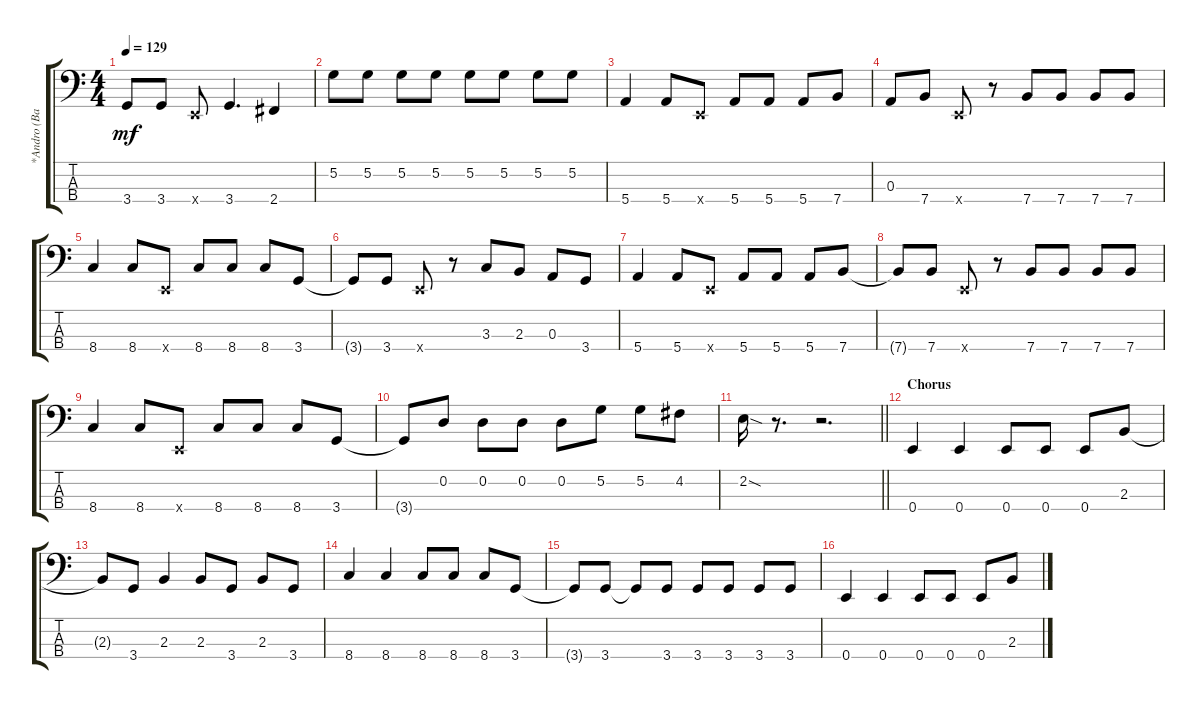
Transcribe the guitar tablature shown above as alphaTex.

\track ("*Andro (Bass)" "*Andro (Ba") {instrument electricbassfinger}
\staff {score tabs}
\tuning (G2 D2 A1 E1) {hide}
\ts (4 4)
\tempo 129
\clef f4
\ks c
3.4.8{dy mf} 3.4.8 0.4{x}.8 3.4.4{d} 2.4.4 |
5.2.8 5.2.8 5.2.8 5.2.8 5.2.8 5.2.8 5.2.8 5.2.8 |
5.4.4 5.4.8 0.4{x}.8 5.4.8 5.4.8 5.4.8 7.4.8 |
0.3.8 7.4.8 0.4{x}.8 r.8 7.4.8 7.4.8 7.4.8 7.4.8 |
8.4.4 8.4.8 0.4{x}.8 8.4.8 8.4.8 8.4.8 3.4.8 |
3.4{t}.8 3.4.8 0.4{x}.8 r.8 3.3.8 2.3.8 0.3.8 3.4.8 |
5.4.4 5.4.8 0.4{x}.8 5.4.8 5.4.8 5.4.8 7.4.8 |
7.4{t}.8 7.4.8 0.4{x}.8 r.8 7.4.8 7.4.8 7.4.8 7.4.8 |
8.4.4 8.4.8 0.4{x}.8 8.4.8 8.4.8 8.4.8 3.4.8 |
3.4{t}.8 0.2.8 0.2.8 0.2.8 0.2.8 5.2.8 5.2.8 4.2.8 |
\barLineRight lightlight
2.2{sod}.16 r.8{d} r.2{d} |
\section ("" "Chorus")
0.4.4 0.4.4 0.4.8 0.4.8 0.4.8 2.3.8 |
2.3{t}.8 3.4.8 2.3.4 2.3.8 3.4.8 2.3.8 3.4.8 |
8.4.4 8.4.4 8.4.8 8.4.8 8.4.8 3.4.8 |
3.4{t}.8 3.4.8 3.4{t}.8 3.4.8 3.4.8 3.4.8 3.4.8 3.4.8 |
0.4.4 0.4.4 0.4.8 0.4.8 0.4.8 2.3.8
